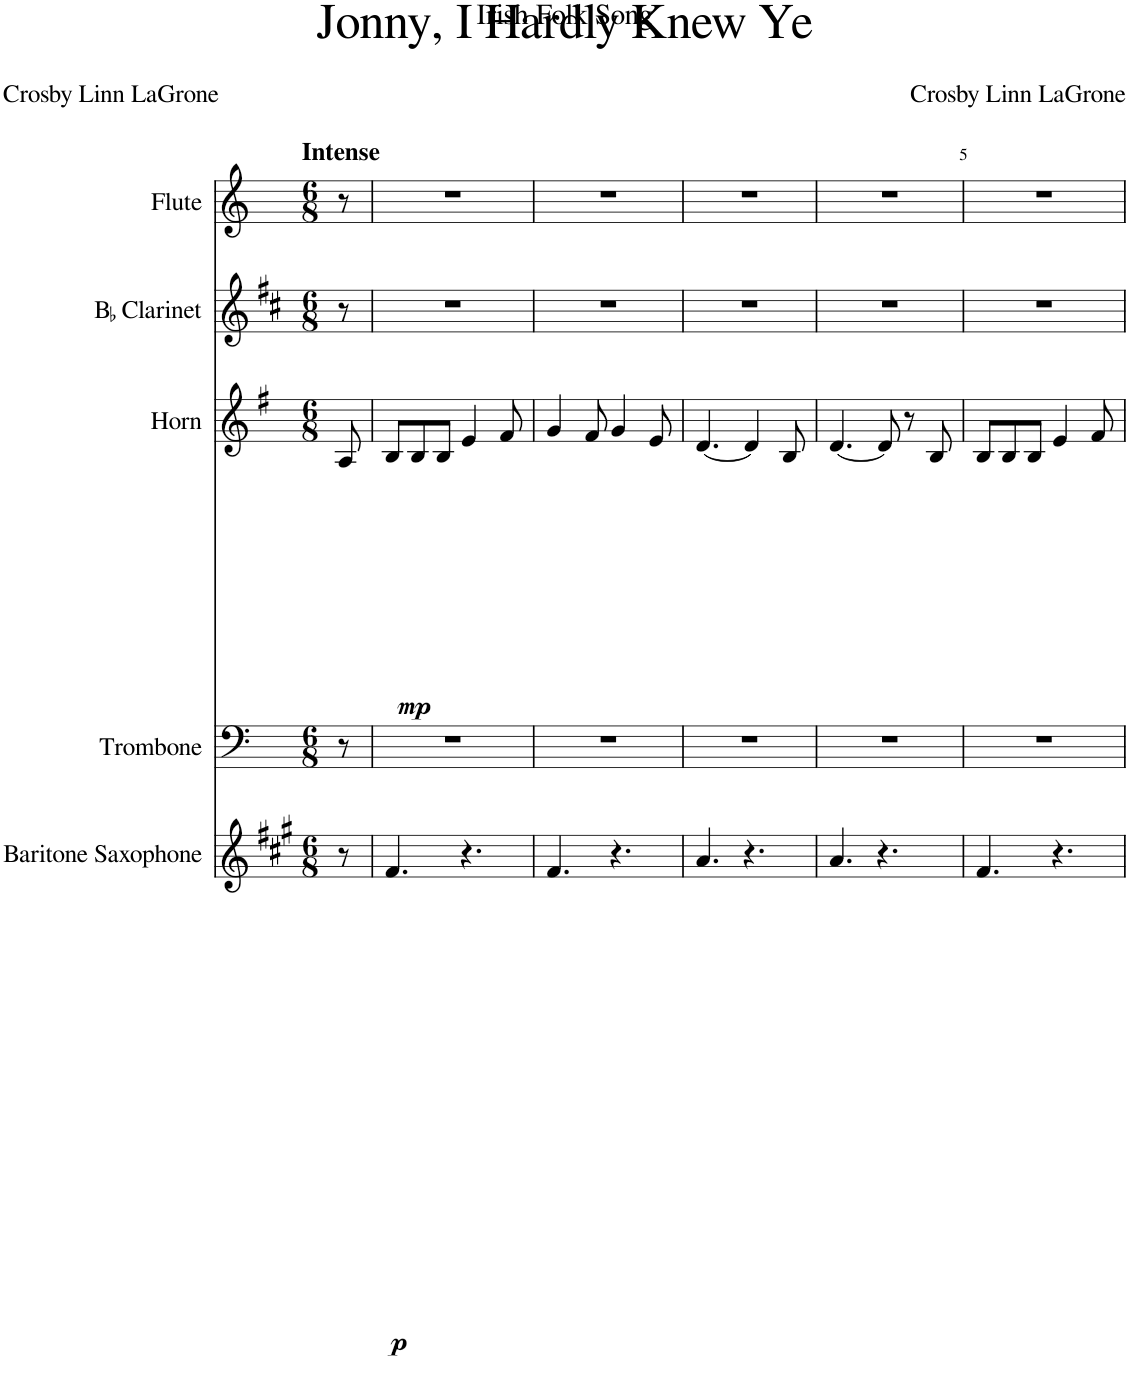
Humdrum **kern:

**kern	**dynam	**kern	**kern	**dynam	**kern	**kern
*part5	*part5	*part4	*part3	*part3	*part2	*part1
*staff5	*staff5	*staff4	*staff3	*staff3	*staff2	*staff1
*I"Baritone Saxophone	*	*I"Trombone	*I"Horn	*	*I"BaccidentalFlat Clarinet	*I"Flute
*I'Bar. Sax.	*	*I'Trb.	*I'Hn.	*	*I'BaccidentalFlat Cl.	*I'Fl.
*clefG2	*	*clefF4	*clefG2	*	*clefG2	*clefG2
*Trd12c21	*	*	*Trd4c7	*	*Trd1c2	*
*k[f#c#g#]	*	*k[]	*k[f#]	*	*k[f#c#]	*k[]
*M6/8	*	*M6/8	*M6/8	*	*M6/8	*M6/8
=	=	=	=	=	=	=
!	!	!	!	!	!	!LO:TX:a:B:t=Intense
!	!	!	!	!LO:DY:b	!	!
8r	.	8r	8A/	mp	8r	8r
=1	=1	=1	=1	=1	=1	=1
!	!LO:DY:b	!	!	!	!	!
4.f#/	p	2.r	8B/L	.	2.r	2.r
.	.	.	8B/	.	.	.
.	.	.	8B/J	.	.	.
4.r	.	.	4e/	.	.	.
.	.	.	8f#/	.	.	.
=2	=2	=2	=2	=2	=2	=2
4.f#/	.	2.r	4g/	.	2.r	2.r
.	.	.	8f#/	.	.	.
4.r	.	.	4g/	.	.	.
.	.	.	8e/	.	.	.
=3	=3	=3	=3	=3	=3	=3
4.a/	.	2.r	[4.d/	.	2.r	2.r
4.r	.	.	4d/]	.	.	.
.	.	.	8B/	.	.	.
=4	=4	=4	=4	=4	=4	=4
4.a/	.	2.r	[4.d/	.	2.r	2.r
4.r	.	.	8d/]	.	.	.
.	.	.	8r	.	.	.
.	.	.	8B/	.	.	.
=5	=5	=5	=5	=5	=5	=5
4.f#/	.	2.r	8B/L	.	2.r	2.r
.	.	.	8B/	.	.	.
.	.	.	8B/J	.	.	.
4.r	.	.	4e/	.	.	.
.	.	.	8f#/	.	.	.
=	=	=	=	=	=	=
*-	*-	*-	*-	*-	*-	*-
